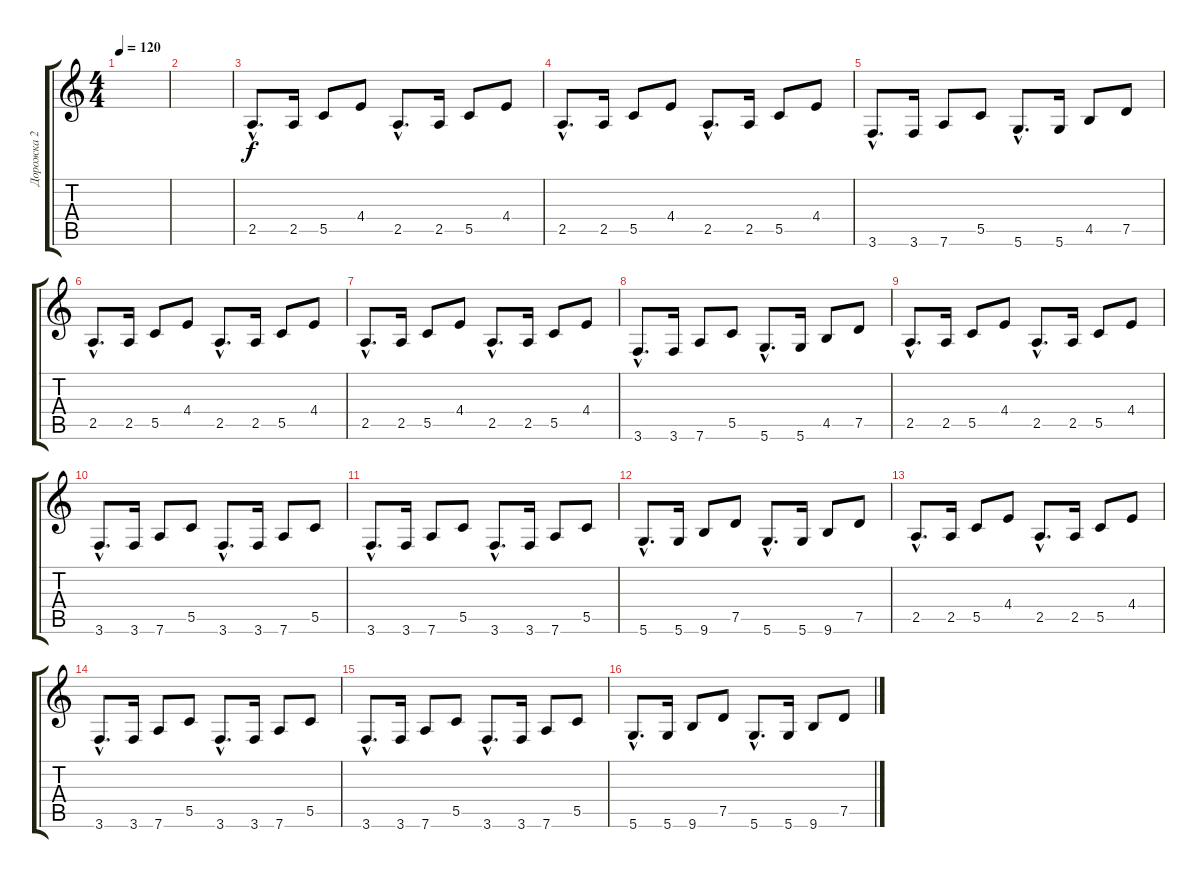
\track ("Дорожка 2" "Дорожка 2") {instrument distortionguitar}
\staff {score tabs}
\tuning (D4 A3 F3 C3 G2 D2) {hide}
\ts (4 4)
\tempo 120
\clef g2
\ks c
|
|
2.5{hac}.8{d} 2.5.16 5.5.8 4.4.8 2.5{hac}.8{d} 2.5.16 5.5.8 4.4.8 |
2.5{hac}.8{d} 2.5.16 5.5.8 4.4.8 2.5{hac}.8{d} 2.5.16 5.5.8 4.4.8 |
3.6{hac}.8{d} 3.6.16 7.6.8 5.5.8 5.6{hac}.8{d} 5.6.16 4.5.8 7.5.8 |
2.5{hac}.8{d} 2.5.16 5.5.8 4.4.8 2.5{hac}.8{d} 2.5.16 5.5.8 4.4.8 |
2.5{hac}.8{d} 2.5.16 5.5.8 4.4.8 2.5{hac}.8{d} 2.5.16 5.5.8 4.4.8 |
3.6{hac}.8{d} 3.6.16 7.6.8 5.5.8 5.6{hac}.8{d} 5.6.16 4.5.8 7.5.8 |
2.5{hac}.8{d} 2.5.16 5.5.8 4.4.8 2.5{hac}.8{d} 2.5.16 5.5.8 4.4.8 |
3.6{hac}.8{d} 3.6.16 7.6.8 5.5.8 3.6{hac}.8{d} 3.6.16 7.6.8 5.5.8 |
3.6{hac}.8{d} 3.6.16 7.6.8 5.5.8 3.6{hac}.8{d} 3.6.16 7.6.8 5.5.8 |
5.6{hac}.8{d} 5.6.16 9.6.8 7.5.8 5.6{hac}.8{d} 5.6.16 9.6.8 7.5.8 |
2.5{hac}.8{d} 2.5.16 5.5.8 4.4.8 2.5{hac}.8{d} 2.5.16 5.5.8 4.4.8 |
3.6{hac}.8{d} 3.6.16 7.6.8 5.5.8 3.6{hac}.8{d} 3.6.16 7.6.8 5.5.8 |
3.6{hac}.8{d} 3.6.16 7.6.8 5.5.8 3.6{hac}.8{d} 3.6.16 7.6.8 5.5.8 |
5.6{hac}.8{d} 5.6.16 9.6.8 7.5.8 5.6{hac}.8{d} 5.6.16 9.6.8 7.5.8
